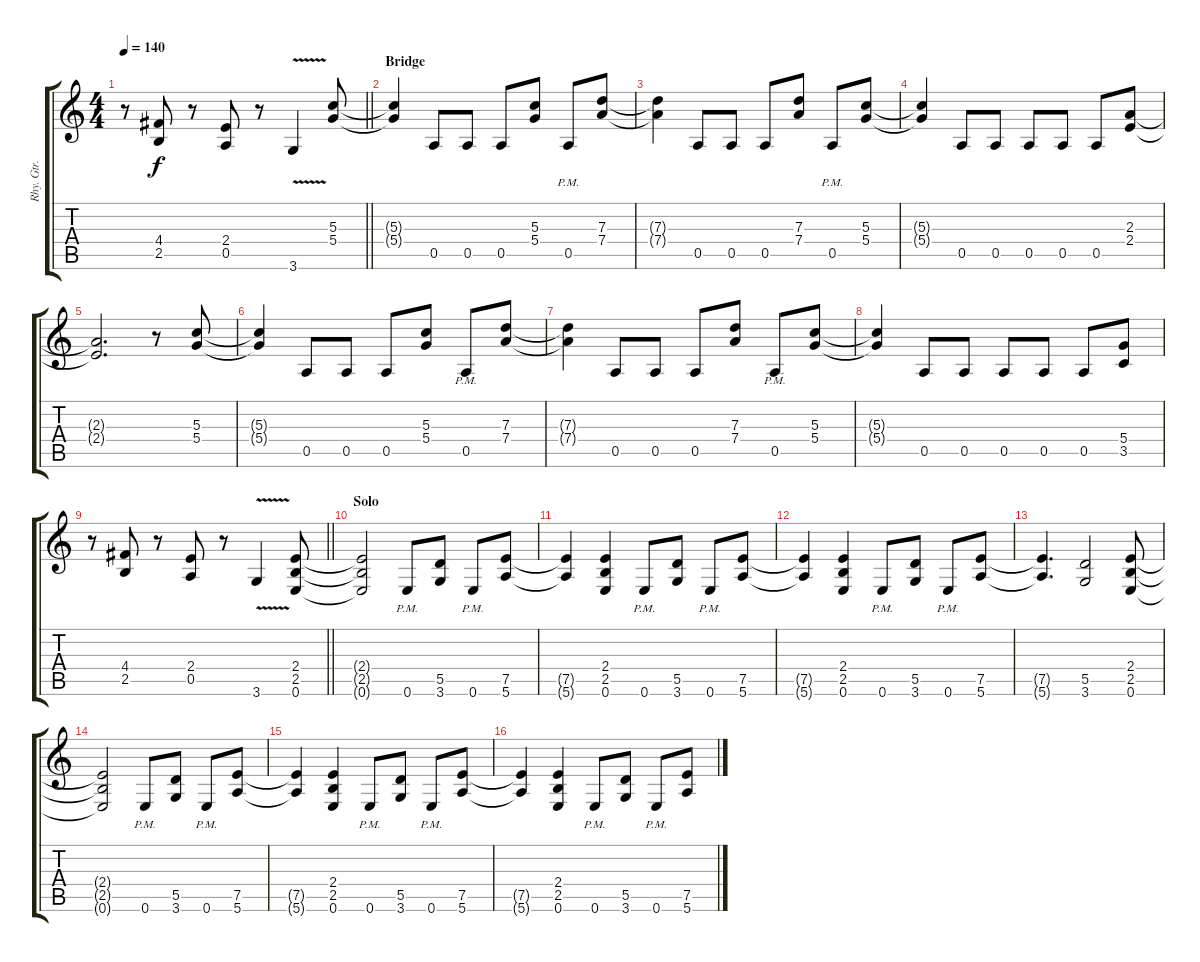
\track ("Rhy. Gtr. 1" "Rhy. Gtr. ") {instrument distortionguitar}
\staff {score tabs}
\tuning (E4 B3 G3 D3 A2 E2) {hide}
\ts (4 4)
\tempo 140
\clef g2
\barLineRight lightlight
\ks c
r.8{dy f} (4.4 2.5).8 r.8 (2.4 0.5).8 r.8 3.6{v}.4 (5.3 5.4).8{volume 6} |
\section ("" "Bridge")
(5.3{t} 5.4{t}).4 0.5.8 0.5.8 0.5.8 (5.3 5.4).8 0.5{pm}.8 (7.3 7.4).8 |
(7.3{t} 7.4{t}).4 0.5.8 0.5.8 0.5.8 (7.3 7.4).8 0.5{pm}.8 (5.3 5.4).8 |
(5.3{t} 5.4{t}).4 0.5.8 0.5.8 0.5.8 0.5.8 0.5.8 (2.3 2.4).8 |
(2.3{t} 2.4{t}).2{d} r.8 (5.3 5.4).8 |
(5.3{t} 5.4{t}).4 0.5.8 0.5.8 0.5.8 (5.3 5.4).8 0.5{pm}.8 (7.3 7.4).8 |
(7.3{t} 7.4{t}).4 0.5.8 0.5.8 0.5.8 (7.3 7.4).8 0.5{pm}.8 (5.3 5.4).8 |
(5.3{t} 5.4{t}).4 0.5.8 0.5.8 0.5.8 0.5.8 0.5.8 (5.4 3.5).8 |
\barLineRight lightlight
r.8 (4.4 2.5).8 r.8 (2.4 0.5).8 r.8 3.6{v}.4 (2.4 2.5 0.6).8{volume 5} |
\section ("" "Solo")
(2.4{t} 2.5{t} 0.6{t}).2 0.6{pm}.8 (5.5 3.6).8 0.6{pm}.8 (7.5 5.6).8 |
(7.5{t} 5.6{t}).4 (2.4 2.5 0.6).4 0.6{pm}.8 (5.5 3.6).8 0.6{pm}.8 (7.5 5.6).8 |
(7.5{t} 5.6{t}).4 (2.4 2.5 0.6).4 0.6{pm}.8 (5.5 3.6).8 0.6{pm}.8 (7.5 5.6).8 |
(7.5{t} 5.6{t}).4{d} (5.5 3.6).2 (2.4 2.5 0.6).8 |
(2.4{t} 2.5{t} 0.6{t}).2 0.6{pm}.8 (5.5 3.6).8 0.6{pm}.8 (7.5 5.6).8 |
(7.5{t} 5.6{t}).4 (2.4 2.5 0.6).4 0.6{pm}.8 (5.5 3.6).8 0.6{pm}.8 (7.5 5.6).8 |
(7.5{t} 5.6{t}).4 (2.4 2.5 0.6).4 0.6{pm}.8 (5.5 3.6).8 0.6{pm}.8 (7.5 5.6).8
